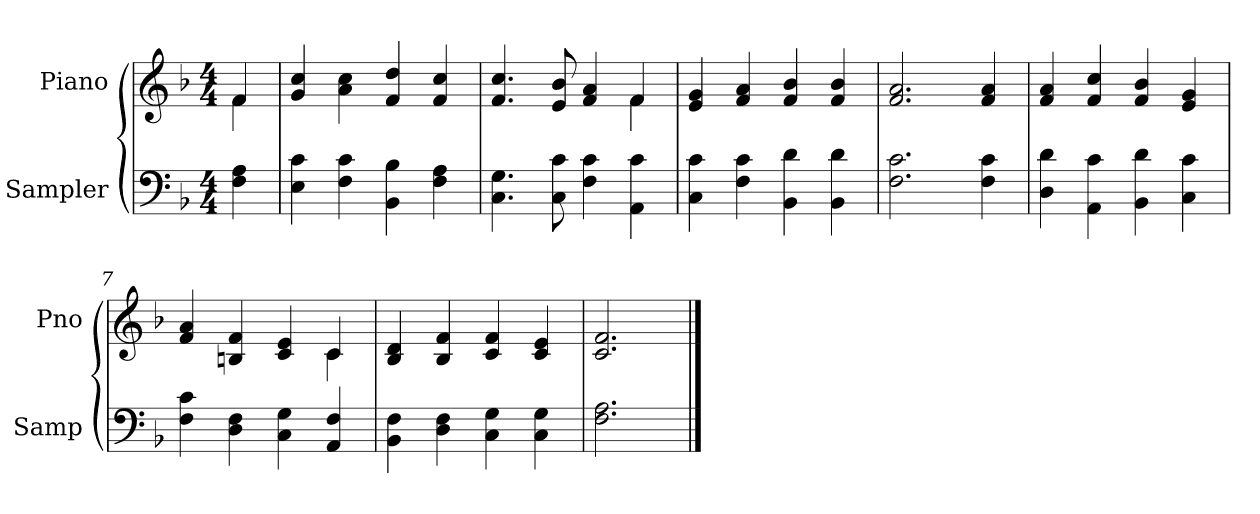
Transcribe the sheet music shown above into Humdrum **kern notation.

**kern	**kern
*part2	*part1
*staff2	*staff1
*I"Sampler	*I"Piano
*I'Samp	*I'Pno
*clefF4	*clefG2
*k[b-]	*k[b-]
*F:	*F:
*M4/4	*M4/4
=1	=1
*	*^
4F 4A	4f/	4f
*	*v	*v
=2	=2
4E 4c	4g 4cc
4F 4c	4a 4cc
4BB- 4B-	4f 4dd
4F 4A	4f 4cc
=3	=3
*	*^
4.C 4.G	4.f 4.cc	2.ryy
8C 8c	8e 8b-	.
4F 4c	4f 4a	.
4AA 4c	4f/	4f
*	*v	*v
=4	=4
4C 4c	4e 4g
4F 4c	4f 4a
4BB- 4d	4f 4b-
4BB- 4d	4f 4b-
=5	=5
2.F 2.c	2.f 2.a
4F 4c	4f 4a
=6	=6
4D 4d	4f 4a
4AA 4c	4f 4cc
4BB- 4d	4f 4b-
4C 4c	4e 4g
=7	=7
*	*^
4F 4c	4f 4a	2.ryy
4D 4F	4Bn 4f	.
4C 4G	4c 4e	.
4AA 4F	4c/	4c
*	*v	*v
=8	=8
4BB- 4F	4B- 4d
4D 4F	4B- 4f
4C 4G	4c 4f
4C 4G	4c 4e
=9	=9
2.F 2.A	2.c 2.f
==	==
*-	*-
